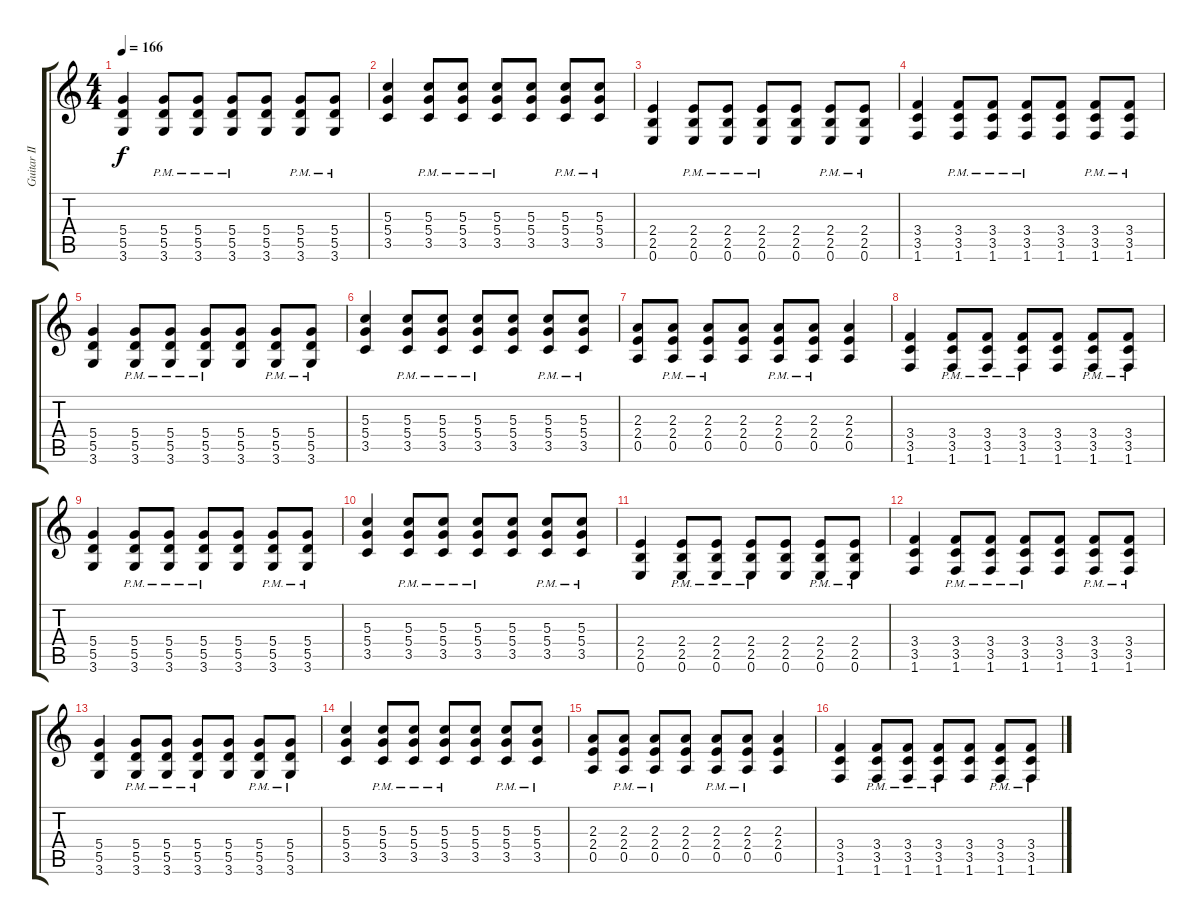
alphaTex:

\track ("Guitar II" "Guitar II") {instrument distortionguitar}
\staff {score tabs}
\tuning (E4 B3 G3 D3 A2 E2) {hide}
\ts (4 4)
\tempo 166
\clef g2
\ks c
(5.4 5.5 3.6).4{dy f} (5.4{pm} 5.5{pm} 3.6{pm}).8 (5.4{pm} 5.5{pm} 3.6{pm}).8 (5.4{pm} 5.5{pm} 3.6{pm}).8 (5.4 5.5 3.6).8 (5.4{pm} 5.5{pm} 3.6{pm}).8 (5.4{pm} 5.5{pm} 3.6{pm}).8 |
(5.3 5.4 3.5).4 (5.3{pm} 5.4{pm} 3.5{pm}).8 (5.3{pm} 5.4{pm} 3.5{pm}).8 (5.3{pm} 5.4{pm} 3.5{pm}).8 (5.3 5.4 3.5).8 (5.3{pm} 5.4{pm} 3.5{pm}).8 (5.3{pm} 5.4{pm} 3.5{pm}).8 |
(2.4 2.5 0.6).4 (2.4{pm} 2.5{pm} 0.6{pm}).8 (2.4{pm} 2.5{pm} 0.6{pm}).8 (2.4{pm} 2.5{pm} 0.6{pm}).8 (2.4 2.5 0.6).8 (2.4{pm} 2.5{pm} 0.6{pm}).8 (2.4{pm} 2.5{pm} 0.6{pm}).8 |
(3.4 3.5 1.6).4 (3.4{pm} 3.5{pm} 1.6{pm}).8 (3.4{pm} 3.5{pm} 1.6{pm}).8 (3.4{pm} 3.5{pm} 1.6{pm}).8 (3.4 3.5 1.6).8 (3.4{pm} 3.5{pm} 1.6{pm}).8 (3.4{pm} 3.5{pm} 1.6{pm}).8 |
(5.4 5.5 3.6).4 (5.4{pm} 5.5{pm} 3.6{pm}).8 (5.4{pm} 5.5{pm} 3.6{pm}).8 (5.4{pm} 5.5{pm} 3.6{pm}).8 (5.4 5.5 3.6).8 (5.4{pm} 5.5{pm} 3.6{pm}).8 (5.4{pm} 5.5{pm} 3.6{pm}).8 |
(5.3 5.4 3.5).4 (5.3{pm} 5.4{pm} 3.5{pm}).8 (5.3{pm} 5.4{pm} 3.5{pm}).8 (5.3{pm} 5.4{pm} 3.5{pm}).8 (5.3 5.4 3.5).8 (5.3{pm} 5.4{pm} 3.5{pm}).8 (5.3{pm} 5.4{pm} 3.5{pm}).8 |
(2.3 2.4 0.5).8 (2.3{pm} 2.4{pm} 0.5{pm}).8 (2.3{pm} 2.4{pm} 0.5{pm}).8 (2.3 2.4 0.5).8 (2.3{pm} 2.4{pm} 0.5{pm}).8 (2.3{pm} 2.4{pm} 0.5{pm}).8 (2.3 2.4 0.5).4 |
(3.4 3.5 1.6).4 (3.4{pm} 3.5{pm} 1.6{pm}).8 (3.4{pm} 3.5{pm} 1.6{pm}).8 (3.4{pm} 3.5{pm} 1.6{pm}).8 (3.4 3.5 1.6).8 (3.4{pm} 3.5{pm} 1.6{pm}).8 (3.4{pm} 3.5{pm} 1.6{pm}).8 |
(5.4 5.5 3.6).4 (5.4{pm} 5.5{pm} 3.6{pm}).8 (5.4{pm} 5.5{pm} 3.6{pm}).8 (5.4{pm} 5.5{pm} 3.6{pm}).8 (5.4 5.5 3.6).8 (5.4{pm} 5.5{pm} 3.6{pm}).8 (5.4{pm} 5.5{pm} 3.6{pm}).8 |
(5.3 5.4 3.5).4 (5.3{pm} 5.4{pm} 3.5{pm}).8 (5.3{pm} 5.4{pm} 3.5{pm}).8 (5.3{pm} 5.4{pm} 3.5{pm}).8 (5.3 5.4 3.5).8 (5.3{pm} 5.4{pm} 3.5{pm}).8 (5.3{pm} 5.4{pm} 3.5{pm}).8 |
(2.4 2.5 0.6).4 (2.4{pm} 2.5{pm} 0.6{pm}).8 (2.4{pm} 2.5{pm} 0.6{pm}).8 (2.4{pm} 2.5{pm} 0.6{pm}).8 (2.4 2.5 0.6).8 (2.4{pm} 2.5{pm} 0.6{pm}).8 (2.4{pm} 2.5{pm} 0.6{pm}).8 |
(3.4 3.5 1.6).4 (3.4{pm} 3.5{pm} 1.6{pm}).8 (3.4{pm} 3.5{pm} 1.6{pm}).8 (3.4{pm} 3.5{pm} 1.6{pm}).8 (3.4 3.5 1.6).8 (3.4{pm} 3.5{pm} 1.6{pm}).8 (3.4{pm} 3.5{pm} 1.6{pm}).8 |
(5.4 5.5 3.6).4 (5.4{pm} 5.5{pm} 3.6{pm}).8 (5.4{pm} 5.5{pm} 3.6{pm}).8 (5.4{pm} 5.5{pm} 3.6{pm}).8 (5.4 5.5 3.6).8 (5.4{pm} 5.5{pm} 3.6{pm}).8 (5.4{pm} 5.5{pm} 3.6{pm}).8 |
(5.3 5.4 3.5).4 (5.3{pm} 5.4{pm} 3.5{pm}).8 (5.3{pm} 5.4{pm} 3.5{pm}).8 (5.3{pm} 5.4{pm} 3.5{pm}).8 (5.3 5.4 3.5).8 (5.3{pm} 5.4{pm} 3.5{pm}).8 (5.3{pm} 5.4{pm} 3.5{pm}).8 |
(2.3 2.4 0.5).8 (2.3{pm} 2.4{pm} 0.5{pm}).8 (2.3{pm} 2.4{pm} 0.5{pm}).8 (2.3 2.4 0.5).8 (2.3{pm} 2.4{pm} 0.5{pm}).8 (2.3{pm} 2.4{pm} 0.5{pm}).8 (2.3 2.4 0.5).4 |
(3.4 3.5 1.6).4 (3.4{pm} 3.5{pm} 1.6{pm}).8 (3.4{pm} 3.5{pm} 1.6{pm}).8 (3.4{pm} 3.5{pm} 1.6{pm}).8 (3.4 3.5 1.6).8 (3.4{pm} 3.5{pm} 1.6{pm}).8 (3.4{pm} 3.5{pm} 1.6{pm}).8
